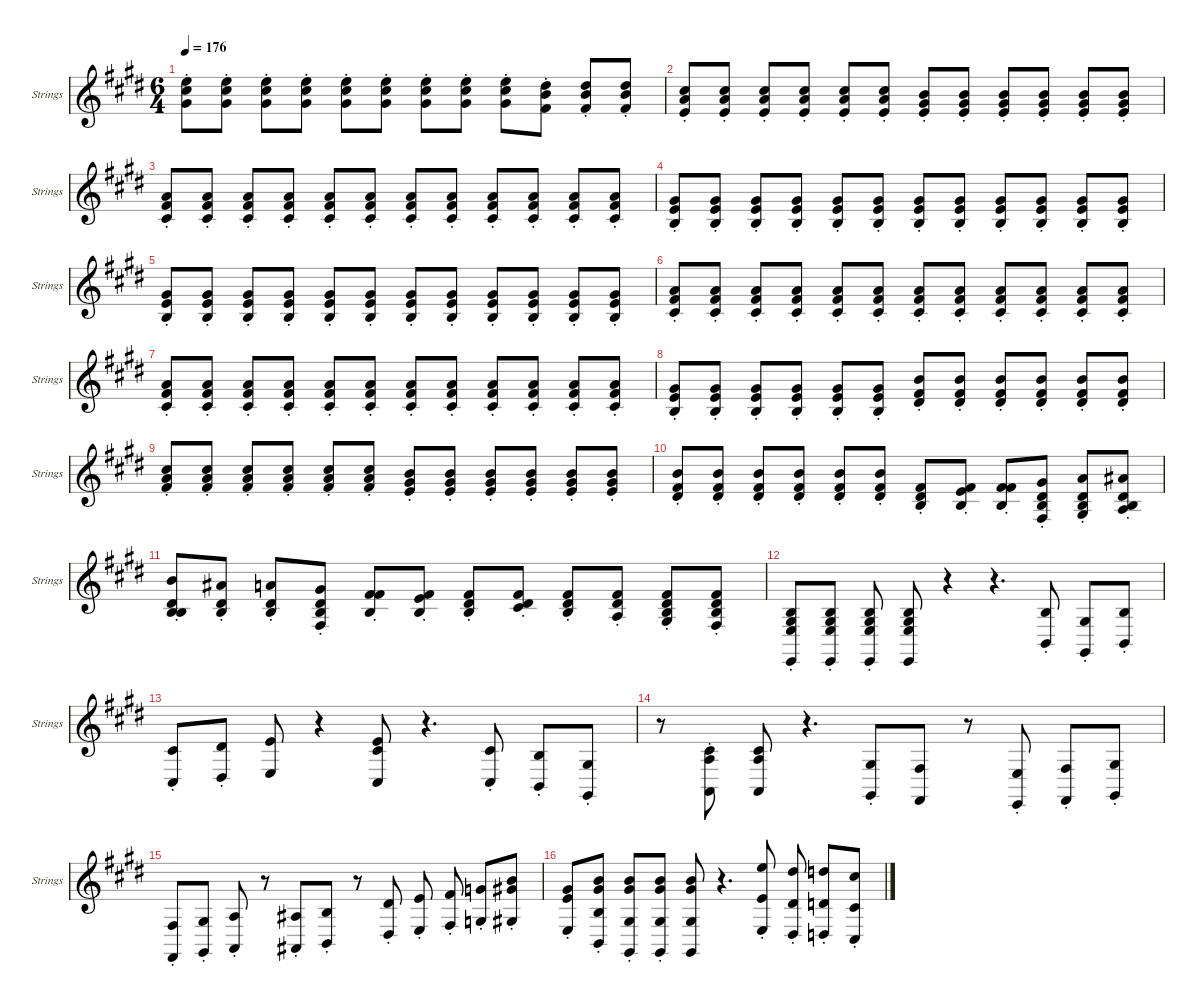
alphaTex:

\defaultSystemsLayout 4
\hideDynamics
\bracketExtendMode nobrackets
\useSystemSignSeparator
\singleTrackTrackNamePolicy allsystems
\multiTrackTrackNamePolicy allsystems
\firstSystemTrackNameMode fullname
\otherSystemsTrackNameMode fullname
\firstSystemTrackNameOrientation horizontal
\otherSystemsTrackNameOrientation horizontal
\track ("Strings" "vln.") {instrument stringensemble1}
\staff {score}
\tuning (E4 B3 G3 D3 A2 C2)
\ts (6 4)
\tempo 176
\clef g2
\ks e
(12.1{st acc forcenatural} 14.2{st acc #} 13.3{st acc #}).8{dy mf beam Down} (12.1{st acc forcenatural} 14.2{st acc #} 13.3{st acc #}).8{beam Down} (12.1{st acc forcenatural} 14.2{st acc #} 13.3{st acc #}).8{beam Down} (12.1{st acc forcenatural} 14.2{st acc #} 13.3{st acc #}).8{beam Down} (12.1{st acc forcenatural} 14.2{st acc #} 13.3{st acc #}).8{beam Down} (12.1{st acc forcenatural} 14.2{st acc #} 13.3{st acc #}).8{beam Down} (12.1{st acc forcenatural} 14.2{st acc #} 13.3{st acc #}).8{beam Down} (12.1{st acc forcenatural} 14.2{st acc #} 13.3{st acc #}).8{beam Down} (12.1{st acc forcenatural} 14.2{st acc #} 13.3{st acc #}).8{beam Down} (16.2{st acc #} 16.3{st acc forcenatural} 16.4{st acc #}).8{beam Up} (11.1{st acc #} 12.2{st acc forcenatural} 11.3{st acc #}).8{beam Up} (11.1{st acc #} 12.2{st acc forcenatural} 11.3{st acc #}).8{beam Up} |
(9.1{st acc #} 10.2{st acc forcenatural} 9.3{st acc forcenatural}).8{beam Up} (9.1{st acc #} 10.2{st acc forcenatural} 9.3{st acc forcenatural}).8{beam Up} (9.1{st acc #} 10.2{st acc forcenatural} 9.3{st acc forcenatural}).8{beam Up} (9.1{st acc #} 10.2{st acc forcenatural} 9.3{st acc forcenatural}).8{beam Up} (9.1{st acc #} 10.2{st acc forcenatural} 9.3{st acc forcenatural}).8{beam Up} (0.1{st acc forcenatural} 14.2{st acc #} 14.3{st acc forcenatural}).8{beam Up} (7.1{st acc forcenatural} 9.2{st acc #} 9.3{st acc forcenatural}).8{beam Up} (7.1{st acc forcenatural} 9.2{st acc #} 9.3{st acc forcenatural}).8{beam Up} (7.1{st acc forcenatural} 9.2{st acc #} 9.3{st acc forcenatural}).8{beam Up} (7.1{st acc forcenatural} 9.2{st acc #} 9.3{st acc forcenatural}).8{beam Up} (7.1{st acc forcenatural} 9.2{st acc #} 9.3{st acc forcenatural}).8{beam Up} (0.1{st acc forcenatural} 12.2{st acc forcenatural} 13.3{st acc #}).8{beam Up} |
(5.1{st acc forcenatural} 7.2{st acc #} 6.3{st acc #}).8{beam Up} (5.1{st acc forcenatural} 7.2{st acc #} 6.3{st acc #}).8{beam Up} (5.1{st acc forcenatural} 7.2{st acc #} 6.3{st acc #}).8{beam Up} (5.1{st acc forcenatural} 7.2{st acc #} 6.3{st acc #}).8{beam Up} (5.1{st acc forcenatural} 7.2{st acc #} 6.3{st acc #}).8{beam Up} (5.1{st acc forcenatural} 7.2{st acc #} 6.3{st acc #}).8{beam Up} (10.2{st acc forcenatural} 11.3{st acc #} 11.4{st acc #}).8{beam Up} (10.2{st acc forcenatural} 11.3{st acc #} 11.4{st acc #}).8{beam Up} (10.2{st acc forcenatural} 11.3{st acc #} 11.4{st acc #}).8{beam Up} (5.1{st acc forcenatural} 7.2{st acc #} 6.3{st acc #}).8{beam Up} (5.1{st acc forcenatural} 7.2{st acc #} 6.3{st acc #}).8{beam Up} (5.1{st acc forcenatural} 7.2{st acc #} 6.3{st acc #}).8{beam Up} |
(4.1{st acc #} 5.2{st acc forcenatural} 4.3{st acc forcenatural}).8{beam Up} (4.1{st acc #} 5.2{st acc forcenatural} 4.3{st acc forcenatural}).8{beam Up} (4.1{st acc #} 5.2{st acc forcenatural} 4.3{st acc forcenatural}).8{beam Up} (4.1{st acc #} 5.2{st acc forcenatural} 4.3{st acc forcenatural}).8{beam Up} (0.1{st acc forcenatural} 9.2{st acc #} 9.4{st acc forcenatural}).8{beam Up} (9.2{st acc #} 9.3{st acc forcenatural} 9.4{st acc forcenatural}).8{beam Up} (4.1{st acc #} 5.2{st acc forcenatural} 4.3{st acc forcenatural}).8{beam Up} (4.1{st acc #} 5.2{st acc forcenatural} 4.3{st acc forcenatural}).8{beam Up} (0.1{st acc forcenatural} 9.2{st acc #} 9.4{st acc forcenatural}).8{beam Up} (4.1{st acc #} 5.2{st acc forcenatural} 4.3{st acc forcenatural}).8{beam Up} (0.1{st acc forcenatural} 9.2{st acc #} 9.4{st acc forcenatural}).8{beam Up} (9.2{st acc #} 9.3{st acc forcenatural} 9.4{st acc forcenatural}).8{beam Up} |
(4.1{st acc #} 5.2{st acc forcenatural} 4.3{st acc forcenatural}).8{beam Up} (4.1{st acc #} 5.2{st acc forcenatural} 4.3{st acc forcenatural}).8{beam Up} (4.1{st acc #} 5.2{st acc forcenatural} 4.3{st acc forcenatural}).8{beam Up} (4.1{st acc #} 5.2{st acc forcenatural} 4.3{st acc forcenatural}).8{beam Up} (0.1{st acc forcenatural} 9.2{st acc #} 9.4{st acc forcenatural}).8{beam Up} (9.2{st acc #} 9.3{st acc forcenatural} 9.4{st acc forcenatural}).8{beam Up} (4.1{st acc #} 5.2{st acc forcenatural} 4.3{st acc forcenatural}).8{beam Up} (4.1{st acc #} 5.2{st acc forcenatural} 4.3{st acc forcenatural}).8{beam Up} (0.1{st acc forcenatural} 9.2{st acc #} 9.4{st acc forcenatural}).8{beam Up} (4.1{st acc #} 5.2{st acc forcenatural} 4.3{st acc forcenatural}).8{beam Up} (0.1{st acc forcenatural} 9.2{st acc #} 9.4{st acc forcenatural}).8{beam Up} (9.2{st acc #} 9.3{st acc forcenatural} 9.4{st acc forcenatural}).8{beam Up} |
(5.1{st acc forcenatural} 7.2{st acc #} 6.3{st acc #}).8{beam Up} (5.1{st acc forcenatural} 7.2{st acc #} 6.3{st acc #}).8{beam Up} (5.1{st acc forcenatural} 7.2{st acc #} 6.3{st acc #}).8{beam Up} (5.1{st acc forcenatural} 7.2{st acc #} 6.3{st acc #}).8{beam Up} (5.1{st acc forcenatural} 7.2{st acc #} 6.3{st acc #}).8{beam Up} (5.1{st acc forcenatural} 7.2{st acc #} 6.3{st acc #}).8{beam Up} (10.2{st acc forcenatural} 11.3{st acc #} 11.4{st acc #}).8{beam Up} (10.2{st acc forcenatural} 11.3{st acc #} 11.4{st acc #}).8{beam Up} (10.2{st acc forcenatural} 11.3{st acc #} 11.4{st acc #}).8{beam Up} (5.1{st acc forcenatural} 7.2{st acc #} 6.3{st acc #}).8{beam Up} (5.1{st acc forcenatural} 7.2{st acc #} 6.3{st acc #}).8{beam Up} (5.1{st acc forcenatural} 7.2{st acc #} 6.3{st acc #}).8{beam Up} |
(10.2{st acc forcenatural} 11.3{st acc #} 11.4{st acc #}).8{beam Up} (10.2{st acc forcenatural} 11.3{st acc #} 11.4{st acc #}).8{beam Up} (10.2{st acc forcenatural} 11.3{st acc #} 11.4{st acc #}).8{beam Up} (10.2{st acc forcenatural} 11.3{st acc #} 11.4{st acc #}).8{beam Up} (10.2{st acc forcenatural} 11.3{st acc #} 11.4{st acc #}).8{beam Up} (10.2{st acc forcenatural} 11.3{st acc #} 11.4{st acc #}).8{beam Up} (5.1{st acc forcenatural} 7.2{st acc #} 6.3{st acc #}).8{beam Up} (5.1{st acc forcenatural} 7.2{st acc #} 6.3{st acc #}).8{beam Up} (5.1{st acc forcenatural} 7.2{st acc #} 6.3{st acc #}).8{beam Up} (10.2{st acc forcenatural} 11.3{st acc #} 11.4{st acc #}).8{beam Up} (10.2{st acc forcenatural} 11.3{st acc #} 11.4{st acc #}).8{beam Up} (10.2{st acc forcenatural} 11.3{st acc #} 11.4{st acc #}).8{beam Up} |
(4.1{st acc #} 5.2{st acc forcenatural} 4.3{st acc forcenatural}).8{beam Up} (4.1{st acc #} 5.2{st acc forcenatural} 4.3{st acc forcenatural}).8{beam Up} (4.1{st acc #} 5.2{st acc forcenatural} 4.3{st acc forcenatural}).8{beam Up} (0.1{st acc forcenatural} 9.2{st acc #} 9.4{st acc forcenatural}).8{beam Up} (9.2{st acc #} 9.3{st acc forcenatural} 9.4{st acc forcenatural}).8{beam Up} (9.2{st acc #} 9.3{st acc forcenatural} 9.4{st acc forcenatural}).8{beam Up} (12.2{st acc forcenatural} 11.3{st acc #} 13.4{st acc #}).8{beam Up} (12.2{st acc forcenatural} 11.3{st acc #} 13.4{st acc #}).8{beam Up} (12.2{st acc forcenatural} 11.3{st acc #} 13.4{st acc #}).8{beam Up} (7.1{st acc forcenatural} 7.2{st acc #} 8.3{st acc #}).8{beam Up} (7.1{st acc forcenatural} 7.2{st acc #} 8.3{st acc #}).8{beam Up} (7.1{st acc forcenatural} 7.2{st acc #} 8.3{st acc #}).8{beam Up} |
(9.1{st acc #} 10.2{st acc forcenatural} 11.3{st acc #}).8{beam Up} (9.1{st acc #} 10.2{st acc forcenatural} 11.3{st acc #}).8{beam Up} (9.1{st acc #} 10.2{st acc forcenatural} 11.3{st acc #}).8{beam Up} (9.1{st acc #} 10.2{st acc forcenatural} 11.3{st acc #}).8{beam Up} (9.1{st acc #} 10.2{st acc forcenatural} 11.3{st acc #}).8{beam Up} (9.1{st acc #} 10.2{st acc forcenatural} 11.3{st acc #}).8{beam Up} (7.1{st acc forcenatural} 9.2{st acc #} 9.3{st acc forcenatural}).8{beam Up} (7.1{st acc forcenatural} 9.2{st acc #} 9.3{st acc forcenatural}).8{beam Up} (7.1{st acc forcenatural} 9.2{st acc #} 9.3{st acc forcenatural}).8{beam Up} (7.1{st acc forcenatural} 9.2{st acc #} 9.3{st acc forcenatural}).8{beam Up} (7.1{st acc forcenatural} 9.2{st acc #} 9.3{st acc forcenatural}).8{beam Up} (7.1{st acc forcenatural} 9.2{st acc #} 9.3{st acc forcenatural}).8{beam Up} |
(12.2{st acc forcenatural} 11.3{st acc #} 13.4{st acc #}).8{beam Up} (12.2{st acc forcenatural} 11.3{st acc #} 13.4{st acc #}).8{beam Up} (12.2{st acc forcenatural} 11.3{st acc #} 13.4{st acc #}).8{beam Up} (12.2{st acc forcenatural} 11.3{st acc #} 13.4{st acc #}).8{beam Up} (7.1{st acc forcenatural} 7.2{st acc #} 8.3{st acc #}).8{beam Up} (7.1{st acc forcenatural} 7.2{st acc #} 8.3{st acc #}).8{beam Up} (7.2{st acc #} 8.3{st acc #} 9.4{st acc forcenatural}).8{beam Up} (7.2{st acc #} 9.3{st acc forcenatural} 9.4{st acc forcenatural}).8{beam Up} (7.2{st acc #} 11.3{st acc #} 9.4{st acc forcenatural}).8{beam Up} (4.1{st acc #} 4.2{st acc #} 4.3{st acc forcenatural} 4.4{st acc #}).8{beam Up} (5.1{st acc forcenatural} 0.2{st acc forcenatural} 8.3{st acc #} 6.4{st acc #}).8{beam Up} (6.1{st acc #} 0.2{st acc forcenatural} 8.3{st acc #} 7.4{st acc forcenatural}).8{beam Up} |
(7.1{st acc forcenatural} 0.2{st acc forcenatural} 8.3{st acc #} 9.4{st acc forcenatural}).8{beam Up} (6.1{st acc #} 0.2{st acc forcenatural} 8.3{st acc #}).8{beam Up} (5.1{st acc forcenatural} 4.2{st acc #} 4.3{st acc forcenatural}).8{beam Up} (4.1{st acc #} 4.2{st acc #} 4.3{st acc forcenatural} 4.4{st acc #}).8{beam Up} (7.2{st acc #} 11.3{st acc #} 9.4{st acc forcenatural}).8{beam Up} (0.1{st acc forcenatural} 7.2{st acc #} 9.4{st acc forcenatural}).8{beam Up} (2.1{st acc #} 4.2{st acc #} 4.3{st acc forcenatural}).8{beam Up} (2.1{st acc #} 4.2{st acc #} 6.3{st acc #}).8{beam Up} (2.1{st acc #} 4.2{st acc #} 4.3{st acc forcenatural}).8{beam Up} (7.2{st acc #} 8.3{st acc #} 7.4{st acc forcenatural}).8{beam Up} (0.2{st acc forcenatural} 11.3{st acc #} 13.4{st acc #} 11.5{st acc #}).8{beam Up} (7.2{st acc #} 8.3{st acc #} 9.4{st acc forcenatural} 9.5{st acc #}).8{beam Up} |
(0.2{st acc forcenatural} 6.4{st acc #} 7.5{st acc forcenatural} 4.6{st acc forcenatural}).8{dy f beam Up} (0.2{st acc forcenatural} 6.4{st acc #} 7.5{st acc forcenatural} 4.6{st acc forcenatural}).8{beam Up} (4.3{st acc forcenatural} 6.4{st acc #} 7.5{st acc forcenatural} 4.6{st acc forcenatural}).8{beam Up beam split} (4.3{acc forcenatural} 6.4{acc #} 7.5{acc forcenatural} 4.6{acc forcenatural}).8{beam Up} r.4{beam Up} r.4{d beam Up} (0.2{st acc forcenatural} 2.5{st acc forcenatural}).8{dy mf beam Up} (6.4{st acc #} 8.6{st acc #}).8{beam Up} (0.2{st acc forcenatural} 2.5{st acc forcenatural}).8{beam Up} |
(2.2{st acc #} 4.5{st acc #}).8{beam Up} (4.2{st acc #} 6.5{st acc #}).8{beam Up} (0.1{acc forcenatural} 2.4{acc forcenatural}).8{beam Up} r.4{beam Up} (0.1{acc forcenatural} 2.2{acc #} 4.5{acc #}).8{beam Up} r.4{d beam Up} (2.2{st acc #} 4.5{st acc #}).8{beam Up} (0.2{st acc forcenatural} 2.5{st acc forcenatural}).8{beam Up} (6.4{st acc #} 8.6{st acc #}).8{beam Up} |
r.8{beam Down} (6.3{st acc #} 7.4{st acc forcenatural} 0.5{st acc forcenatural}).8{beam Up} (6.3{acc #} 7.4{acc forcenatural} 0.5{acc forcenatural}).8{beam Up} r.4{d beam Up} (6.4{st acc #} 8.6{st acc #}).8{beam Up} (4.4{acc #} 6.6{acc #}).8{beam Up} r.8{beam Up} (2.4{st acc forcenatural} 4.6{st acc forcenatural}).8{beam Up} (4.4{st acc #} 6.6{st acc #}).8{beam Up} (6.4{st acc #} 8.6{st acc #}).8{beam Up} |
(4.4{st acc #} 6.6{st acc #}).8{beam Up} (6.4{st acc #} 8.6{st acc #}).8{beam Up} (7.4{st acc forcenatural} 0.5{st acc forcenatural}).8{beam Up} r.8{beam Up} (8.4{st acc #} 10.6{st acc #}).8{beam Up} (0.2{st acc forcenatural} 11.6{st acc forcenatural}).8{beam Up} r.8{beam Up} (8.3{st acc #} 6.5{st acc #}).8{beam Up} (0.1{st acc forcenatural} 7.5{st acc forcenatural}).8{beam Up beam split} (7.2{st acc #} 9.5{st acc #}).8{beam Up} (8.2{st acc forcenatural} 0.3{st acc forcenatural}).8{beam Up} (7.1{st acc forcenatural} 9.2{st acc #} 6.4{st acc #}).8{beam Up} |
(9.2{st acc #} 9.3{st acc forcenatural} 7.5{st acc forcenatural}).8{beam Up} (12.2{st acc forcenatural} 13.3{st acc #} 14.5{st acc forcenatural} 11.6{st acc forcenatural}).8{beam Up} (7.1{st acc forcenatural} 9.2{st acc #} 6.4{st acc #} 8.6{st acc #}).8{beam Up} (7.1{st acc forcenatural} 9.2{st acc #} 6.4{st acc #} 8.6{st acc #}).8{beam Up} (7.1{acc forcenatural} 9.2{acc #} 6.4{acc #} 8.6{acc #}).8{beam Up} r.4{d beam Up} (0.1{st acc forcenatural} 17.2{st acc forcenatural} 16.6{st acc forcenatural}).8{beam Up beam split} (16.2{st acc #} 13.4{st acc #} 15.6{st acc #}).8{beam Up} (15.2{st acc forcenatural} 0.4{st acc forcenatural} 17.5{st acc forcenatural}).8{beam Up} (14.2{st acc #} 16.5{st acc #} 13.6{st acc #}).8{beam Up}
